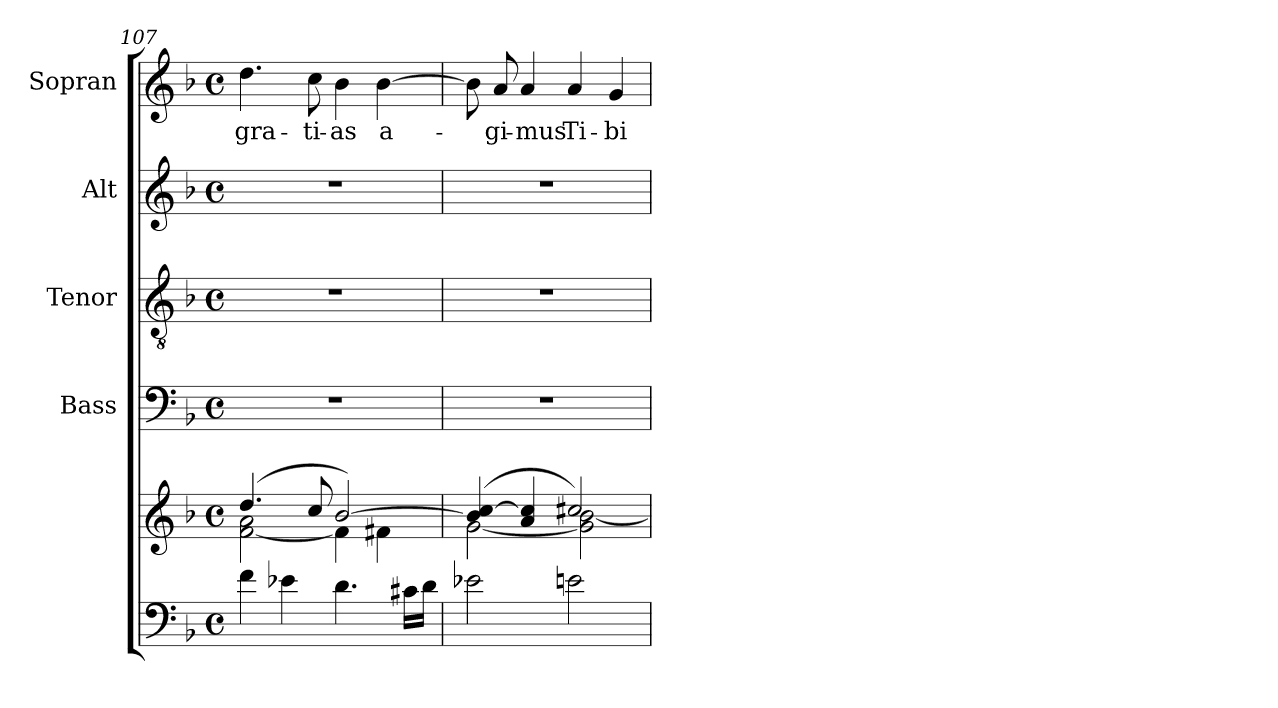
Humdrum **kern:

**kern	**kern	**kern	**kern	**kern	**kern	**text
*part5	*part5	*part4	*part3	*part2	*part1	*part1
*staff6	*staff5	*staff4	*staff3	*staff2	*staff1	*staff1
*	*	*I"Bass	*I"Tenor	*I"Alt	*I"Sopran	*
*	*	*I'B.	*I'T.	*I'A.	*I'S.	*
*clefF4	*clefG2	*clefF4	*clefGv2	*clefG2	*clefG2	*
*k[b-]	*k[b-]	*k[b-]	*k[b-]	*k[b-]	*k[b-]	*
*F:	*F:	*F:	*F:	*F:	*F:	*
*M4/4	*M4/4	*M4/4	*M4/4	*M4/4	*M4/4	*
*met(c)	*met(c)	*met(c)	*met(c)	*met(c)	*met(c)	*
=107	=107	=107	=107	=107	=107	=107
*	*^	*	*	*	*	*
!	!	!	!	!	!	!	!LO:LY:b
4f\	(4.dd/	[<2f\ 2a\	1r	1r	1r	4.dd\	gra-
4e-X\	.	.	.	.	.	.	.
!	!	!	!	!	!	!	!LO:LY:b
.	8cc/	.	.	.	.	8cc\	-ti-
!	!	!	!	!	!	!	!LO:LY:b
4.d\	[>2b-/)	4f\]	.	.	.	4b-\	-as
!	!	!	!	!	!	!	!LO:LY:b
.	.	4f#X\	.	.	.	[4b-\	a-
16c#X\LL	.	.	.	.	.	.	.
16d\JJ	.	.	.	.	.	.	.
=108	=108	=108	=108	=108	=108	=108	=108
2e-X\	(4b-/] [>4cc/	[<2g\	1r	1r	1r	8b-\]	.
!	!	!	!	!	!	!	!LO:LY:b
.	.	.	.	.	.	8a/	-gi-
!	!	!	!	!	!	!	!LO:LY:b
.	4a/ 4cc/]	.	.	.	.	4a/	-mus
!	!	!	!	!	!	!	!LO:LY:b
2en\	2cc#X/)	2g\] [>2b-\	.	.	.	4a/	Ti-
!	!	!	!	!	!	!	!LO:LY:b
.	.	.	.	.	.	4g/	-bi
*	*v	*v	*	*	*	*	*
=	=	=	=	=	=	=
*-	*-	*-	*-	*-	*-	*-
